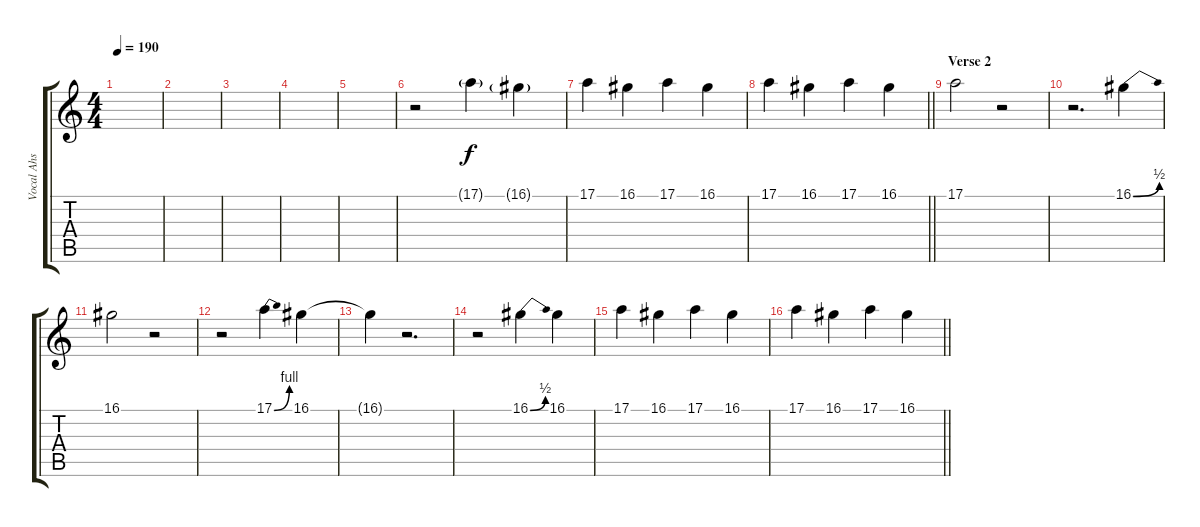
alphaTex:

\track ("Vocal Ahs" "Vocal Ahs") {instrument clarinet}
\staff {score tabs}
\tuning (E4 B3 G3 D3 A2 E2) {hide}
\ts (4 4)
\tempo 190
\clef g2
\ks c
|
|
|
|
|
r.2 17.1{g}.4 16.1{g}.4 |
17.1.4{dy f} 16.1.4 17.1.4 16.1.4 |
\barLineRight lightlight
17.1.4 16.1.4 17.1.4 16.1.4 |
\section ("" "Verse 2")
17.1.2 r.2 |
r.2{d} 16.1{be (bend 0 0 60 2)}.4 |
16.1.2 r.2 |
r.2 17.1{be (bend 0 0 60 4)}.4 16.1.4 |
16.1{t}.4 r.2{d} |
r.2 16.1{be (bend 0 0 60 2)}.4 16.1.4 |
17.1.4 16.1.4 17.1.4 16.1.4 |
\barLineRight lightlight
17.1.4 16.1.4 17.1.4 16.1.4
